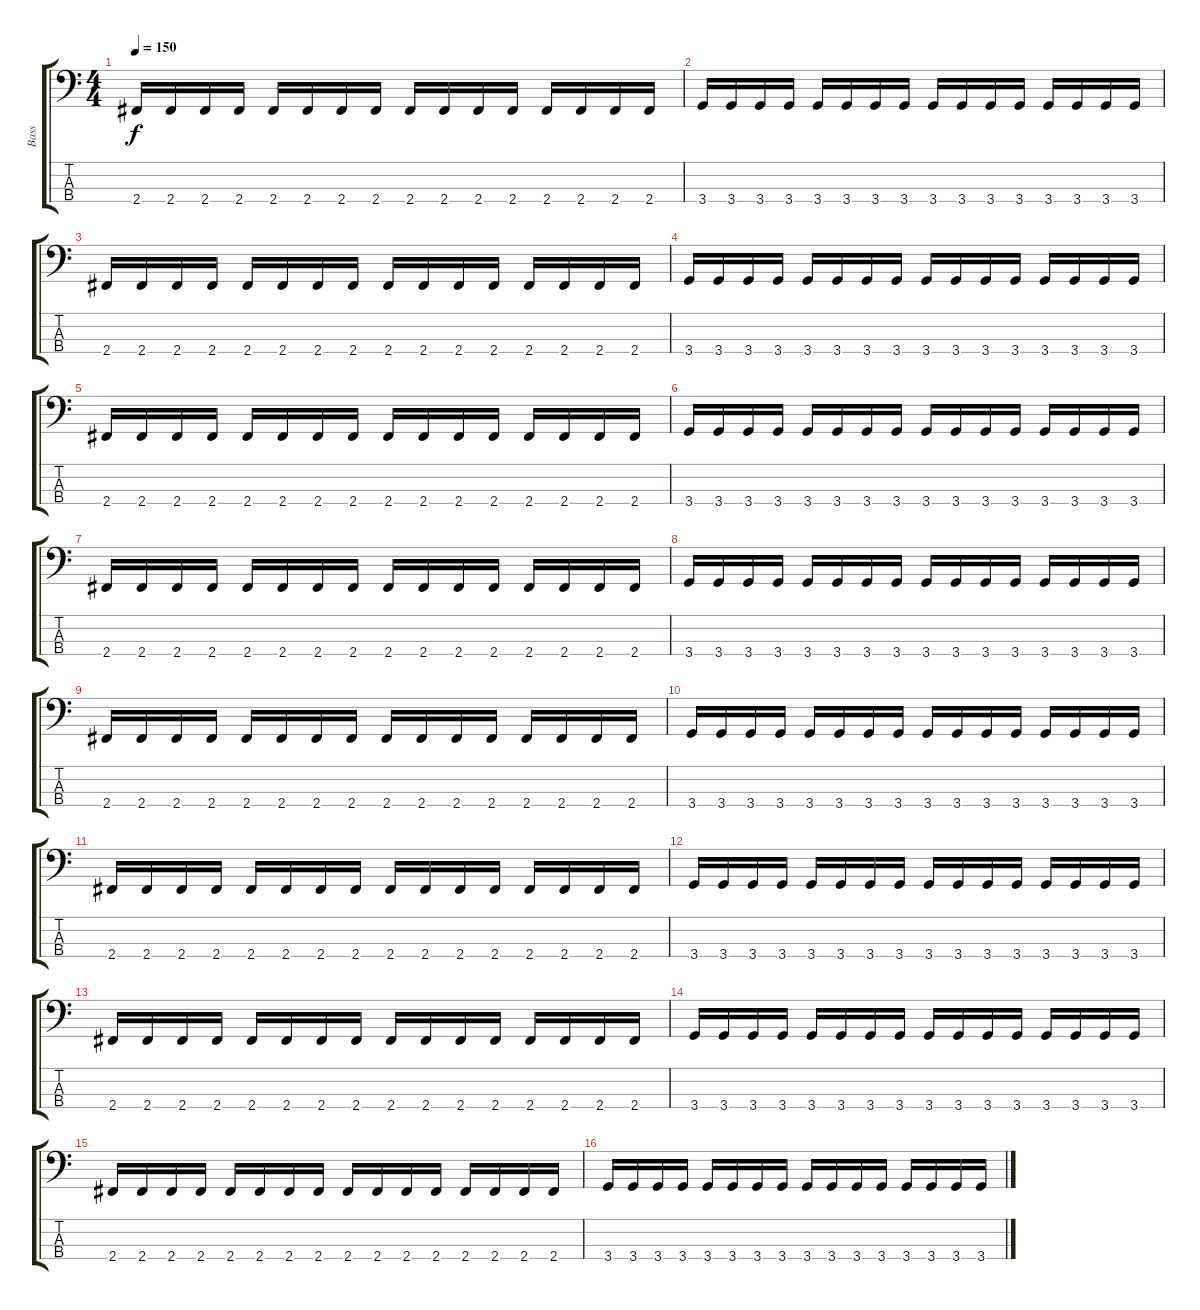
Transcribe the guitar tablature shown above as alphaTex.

\track ("Bass" "Bass") {instrument electricbassfinger}
\staff {score tabs}
\tuning (G2 D2 A1 E1) {hide}
\ts (4 4)
\tempo 150
\clef f4
\ks c
2.4.16{dy f instrument electricbassfinger} 2.4.16 2.4.16 2.4.16 2.4.16 2.4.16 2.4.16 2.4.16 2.4.16 2.4.16 2.4.16 2.4.16 2.4.16 2.4.16 2.4.16 2.4.16 |
3.4.16 3.4.16 3.4.16 3.4.16 3.4.16 3.4.16 3.4.16 3.4.16 3.4.16 3.4.16 3.4.16 3.4.16 3.4.16 3.4.16 3.4.16 3.4.16 |
2.4.16 2.4.16 2.4.16 2.4.16 2.4.16 2.4.16 2.4.16 2.4.16 2.4.16 2.4.16 2.4.16 2.4.16 2.4.16 2.4.16 2.4.16 2.4.16 |
3.4.16 3.4.16 3.4.16 3.4.16 3.4.16 3.4.16 3.4.16 3.4.16 3.4.16 3.4.16 3.4.16 3.4.16 3.4.16 3.4.16 3.4.16 3.4.16 |
2.4.16 2.4.16 2.4.16 2.4.16 2.4.16 2.4.16 2.4.16 2.4.16 2.4.16 2.4.16 2.4.16 2.4.16 2.4.16 2.4.16 2.4.16 2.4.16 |
3.4.16 3.4.16 3.4.16 3.4.16 3.4.16 3.4.16 3.4.16 3.4.16 3.4.16 3.4.16 3.4.16 3.4.16 3.4.16 3.4.16 3.4.16 3.4.16 |
2.4.16 2.4.16 2.4.16 2.4.16 2.4.16 2.4.16 2.4.16 2.4.16 2.4.16 2.4.16 2.4.16 2.4.16 2.4.16 2.4.16 2.4.16 2.4.16 |
3.4.16 3.4.16 3.4.16 3.4.16 3.4.16 3.4.16 3.4.16 3.4.16 3.4.16 3.4.16 3.4.16 3.4.16 3.4.16 3.4.16 3.4.16 3.4.16 |
2.4.16 2.4.16 2.4.16 2.4.16 2.4.16 2.4.16 2.4.16 2.4.16 2.4.16 2.4.16 2.4.16 2.4.16 2.4.16 2.4.16 2.4.16 2.4.16 |
3.4.16 3.4.16 3.4.16 3.4.16 3.4.16 3.4.16 3.4.16 3.4.16 3.4.16 3.4.16 3.4.16 3.4.16 3.4.16 3.4.16 3.4.16 3.4.16 |
2.4.16 2.4.16 2.4.16 2.4.16 2.4.16 2.4.16 2.4.16 2.4.16 2.4.16 2.4.16 2.4.16 2.4.16 2.4.16 2.4.16 2.4.16 2.4.16 |
3.4.16 3.4.16 3.4.16 3.4.16 3.4.16 3.4.16 3.4.16 3.4.16 3.4.16 3.4.16 3.4.16 3.4.16 3.4.16 3.4.16 3.4.16 3.4.16 |
2.4.16 2.4.16 2.4.16 2.4.16 2.4.16 2.4.16 2.4.16 2.4.16 2.4.16 2.4.16 2.4.16 2.4.16 2.4.16 2.4.16 2.4.16 2.4.16 |
3.4.16 3.4.16 3.4.16 3.4.16 3.4.16 3.4.16 3.4.16 3.4.16 3.4.16 3.4.16 3.4.16 3.4.16 3.4.16 3.4.16 3.4.16 3.4.16 |
2.4.16 2.4.16 2.4.16 2.4.16 2.4.16 2.4.16 2.4.16 2.4.16 2.4.16 2.4.16 2.4.16 2.4.16 2.4.16 2.4.16 2.4.16 2.4.16 |
3.4.16 3.4.16 3.4.16 3.4.16 3.4.16 3.4.16 3.4.16 3.4.16 3.4.16 3.4.16 3.4.16 3.4.16 3.4.16 3.4.16 3.4.16 3.4.16
